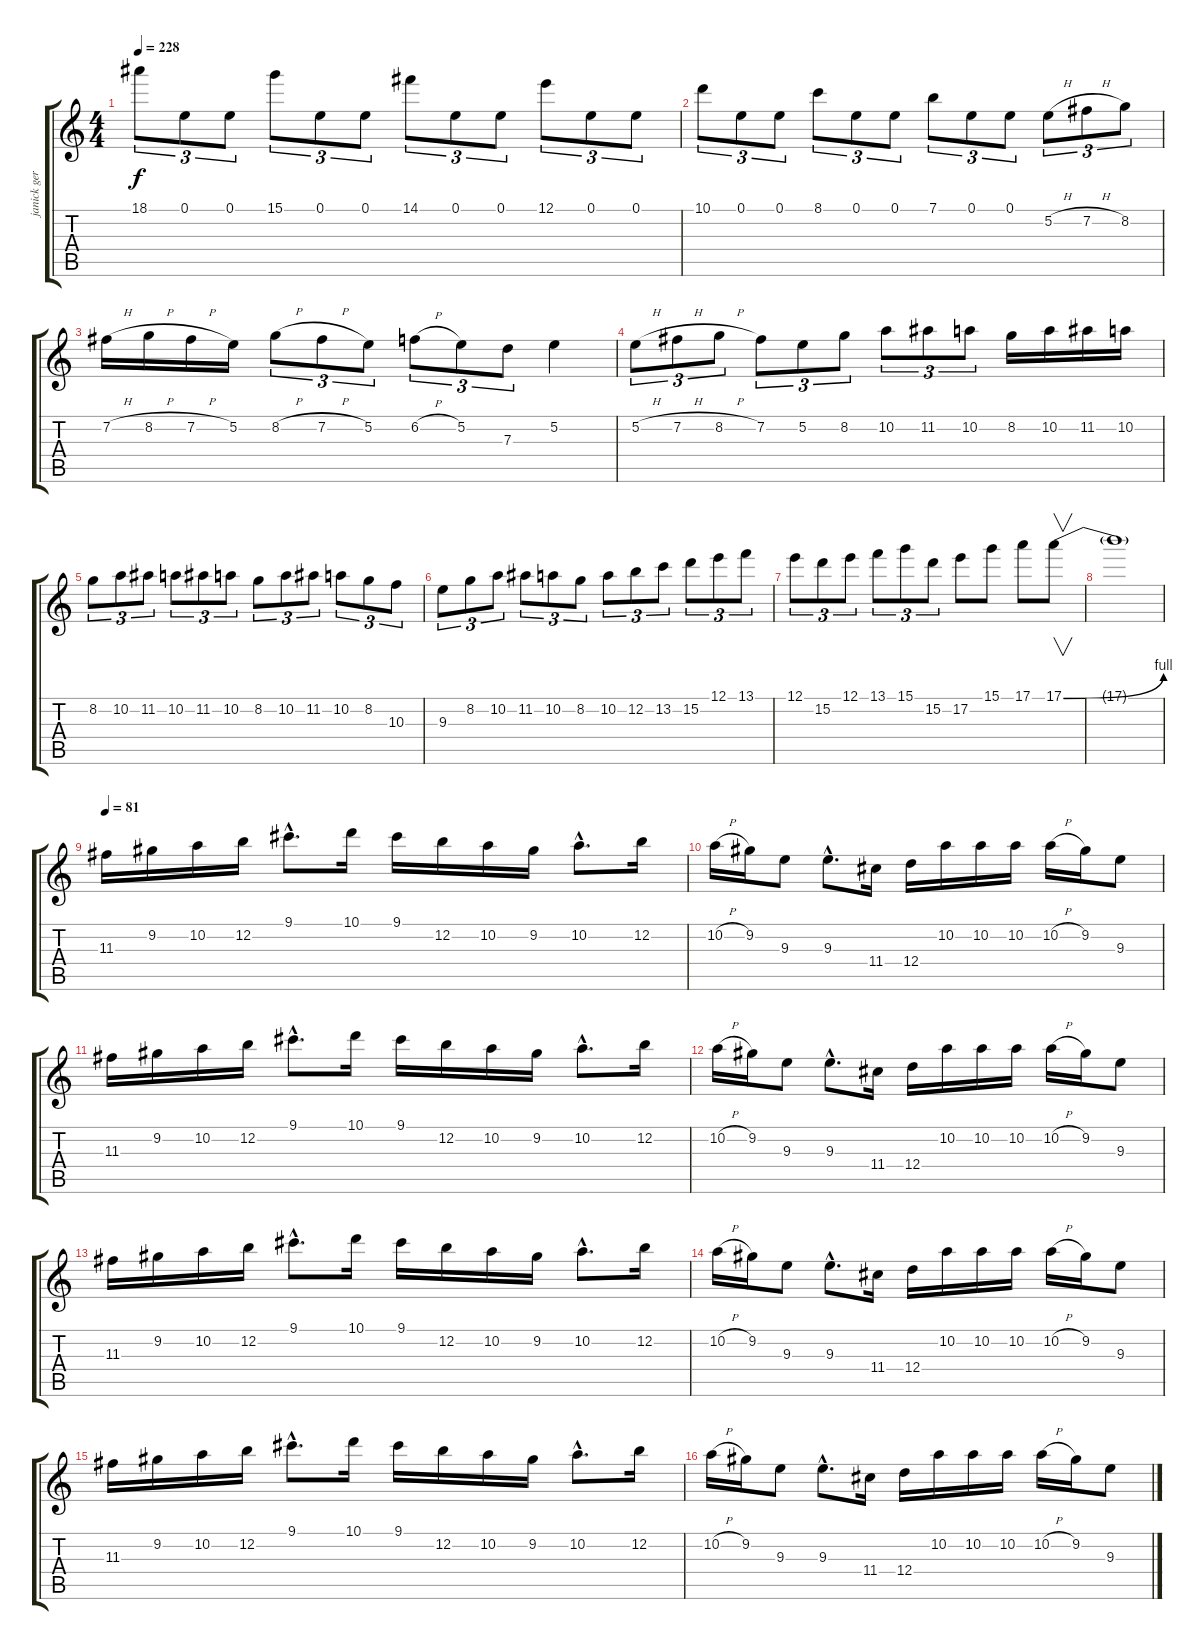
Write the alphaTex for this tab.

\track ("janick gers" "janick ger") {instrument overdrivenguitar}
\staff {score tabs}
\tuning (E4 B3 G3 D3 A2 E2) {hide}
\ts (4 4)
\tempo 228
\clef g2
\ks c
18.1.8{tu (3 2) dy f} 0.1.8{tu (3 2)} 0.1.8{tu (3 2)} 15.1.8{tu (3 2)} 0.1.8{tu (3 2)} 0.1.8{tu (3 2)} 14.1.8{tu (3 2)} 0.1.8{tu (3 2)} 0.1.8{tu (3 2)} 12.1.8{tu (3 2)} 0.1.8{tu (3 2)} 0.1.8{tu (3 2)} |
10.1.8{tu (3 2)} 0.1.8{tu (3 2)} 0.1.8{tu (3 2)} 8.1.8{tu (3 2)} 0.1.8{tu (3 2)} 0.1.8{tu (3 2)} 7.1.8{tu (3 2)} 0.1.8{tu (3 2)} 0.1.8{tu (3 2)} 5.2{h}.8{tu (3 2)} 7.2{h}.8{tu (3 2)} 8.2.8{tu (3 2)} |
7.2{h}.16 8.2{h}.16 7.2{h}.16 5.2.16 8.2{h}.8{tu (3 2)} 7.2{h}.8{tu (3 2)} 5.2.8{tu (3 2)} 6.2{h}.8{tu (3 2)} 5.2.8{tu (3 2)} 7.3.8{tu (3 2)} 5.2.4 |
5.2{h}.8{tu (3 2)} 7.2{h}.8{tu (3 2)} 8.2{h}.8{tu (3 2)} 7.2.8{tu (3 2)} 5.2.8{tu (3 2)} 8.2.8{tu (3 2)} 10.2.8{tu (3 2)} 11.2.8{tu (3 2)} 10.2.8{tu (3 2)} 8.2.16 10.2.16 11.2.16 10.2.16 |
8.2.8{tu (3 2)} 10.2.8{tu (3 2)} 11.2.8{tu (3 2)} 10.2.8{tu (3 2)} 11.2.8{tu (3 2)} 10.2.8{tu (3 2)} 8.2.8{tu (3 2)} 10.2.8{tu (3 2)} 11.2.8{tu (3 2)} 10.2.8{tu (3 2)} 8.2.8{tu (3 2)} 10.3.8{tu (3 2)} |
9.3.8{tu (3 2)} 8.2.8{tu (3 2)} 10.2.8{tu (3 2)} 11.2.8{tu (3 2)} 10.2.8{tu (3 2)} 8.2.8{tu (3 2)} 10.2.8{tu (3 2)} 12.2.8{tu (3 2)} 13.2.8{tu (3 2)} 15.2.8{tu (3 2)} 12.1.8{tu (3 2)} 13.1.8{tu (3 2)} |
12.1.8{tu (3 2)} 15.2.8{tu (3 2)} 12.1.8{tu (3 2)} 13.1.8{tu (3 2)} 15.1.8{tu (3 2)} 15.2.8{tu (3 2)} 17.2.8 15.1.8 17.1.8 17.1{be (bend 0 0 60 4)}.8{v} |
17.1{t}.1 |
\tempo 81
11.3.16 9.2.16 10.2.16 12.2.16 9.1{hac}.8{d} 10.1.16 9.1.16 12.2.16 10.2.16 9.2.16 10.2{hac}.8{d} 12.2.16 |
10.2{h}.16 9.2.16 9.3.8 9.3{hac}.8{d} 11.4.16 12.4.16 10.2.16 10.2.16 10.2.16 10.2{h}.16 9.2.16 9.3.8 |
11.3.16 9.2.16 10.2.16 12.2.16 9.1{hac}.8{d} 10.1.16 9.1.16 12.2.16 10.2.16 9.2.16 10.2{hac}.8{d} 12.2.16 |
10.2{h}.16 9.2.16 9.3.8 9.3{hac}.8{d} 11.4.16 12.4.16 10.2.16 10.2.16 10.2.16 10.2{h}.16 9.2.16 9.3.8 |
11.3.16 9.2.16 10.2.16 12.2.16 9.1{hac}.8{d} 10.1.16 9.1.16 12.2.16 10.2.16 9.2.16 10.2{hac}.8{d} 12.2.16 |
10.2{h}.16 9.2.16 9.3.8 9.3{hac}.8{d} 11.4.16 12.4.16 10.2.16 10.2.16 10.2.16 10.2{h}.16 9.2.16 9.3.8 |
11.3.16 9.2.16 10.2.16 12.2.16 9.1{hac}.8{d} 10.1.16 9.1.16 12.2.16 10.2.16 9.2.16 10.2{hac}.8{d} 12.2.16 |
10.2{h}.16 9.2.16 9.3.8 9.3{hac}.8{d} 11.4.16 12.4.16 10.2.16 10.2.16 10.2.16 10.2{h}.16 9.2.16 9.3.8
